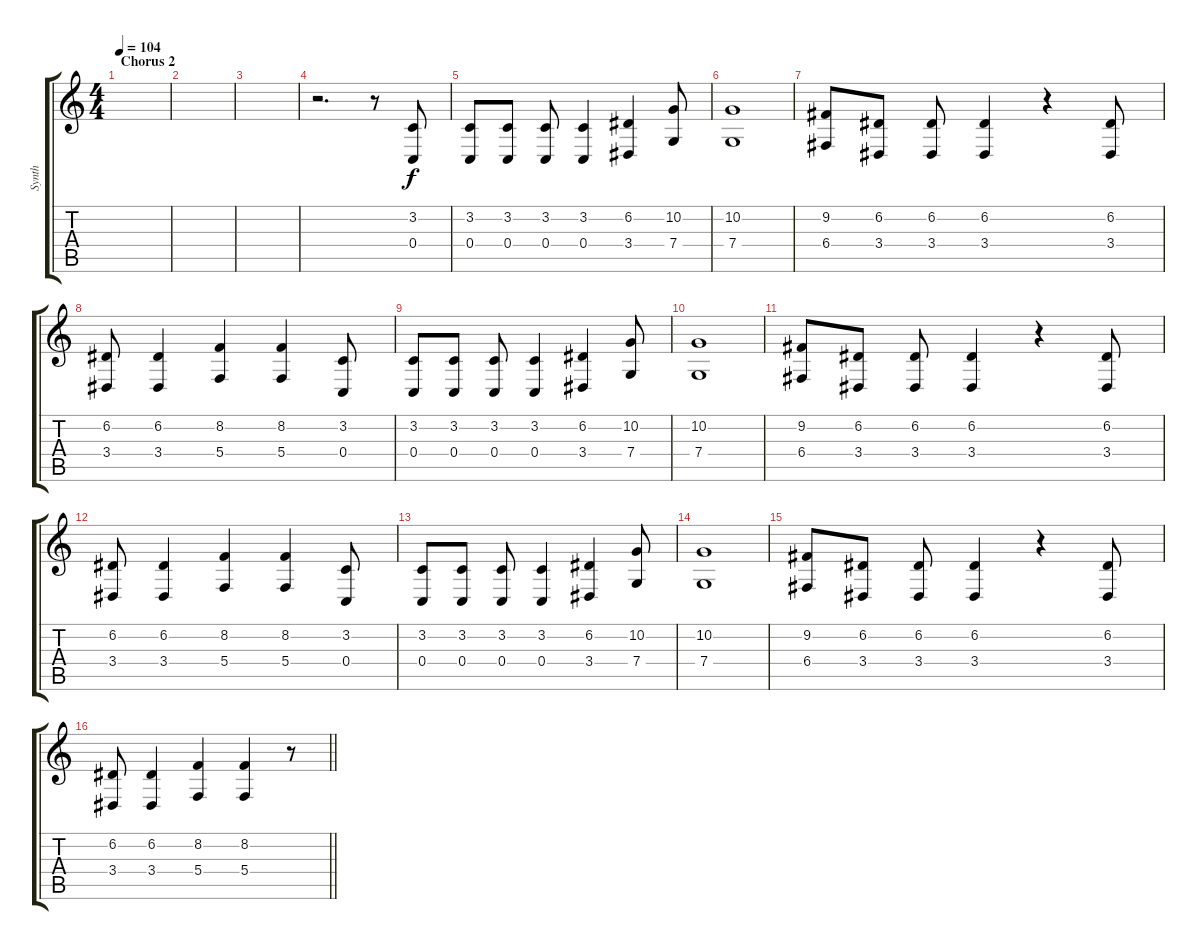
\track ("Synth" "Synth") {instrument synthvoice}
\staff {score tabs}
\tuning (D4 A3 F3 C3 G2 C2) {hide}
\ts (4 4)
\section ("" "Chorus 2")
\tempo 104
\clef g2
\ks c
|
|
|
r.2{d} r.8 (3.2 0.4).8 |
(3.2 0.4).8 (3.2 0.4).8 (3.2 0.4).8 (3.2 0.4).4 (6.2 3.4).4 (10.2 7.4).8 |
(10.2 7.4).1 |
(9.2 6.4).8 (6.2 3.4).8 (6.2 3.4).8 (6.2 3.4).4 r.4 (6.2 3.4).8 |
(6.2 3.4).8 (6.2 3.4).4 (8.2 5.4).4 (8.2 5.4).4 (3.2 0.4).8 |
(3.2 0.4).8 (3.2 0.4).8 (3.2 0.4).8 (3.2 0.4).4 (6.2 3.4).4 (10.2 7.4).8 |
(10.2 7.4).1 |
(9.2 6.4).8 (6.2 3.4).8 (6.2 3.4).8 (6.2 3.4).4 r.4 (6.2 3.4).8 |
(6.2 3.4).8 (6.2 3.4).4 (8.2 5.4).4 (8.2 5.4).4 (3.2 0.4).8 |
(3.2 0.4).8 (3.2 0.4).8 (3.2 0.4).8 (3.2 0.4).4 (6.2 3.4).4 (10.2 7.4).8 |
(10.2 7.4).1 |
(9.2 6.4).8 (6.2 3.4).8 (6.2 3.4).8 (6.2 3.4).4 r.4 (6.2 3.4).8 |
\barLineRight lightlight
(6.2 3.4).8 (6.2 3.4).4 (8.2 5.4).4 (8.2 5.4).4 r.8
